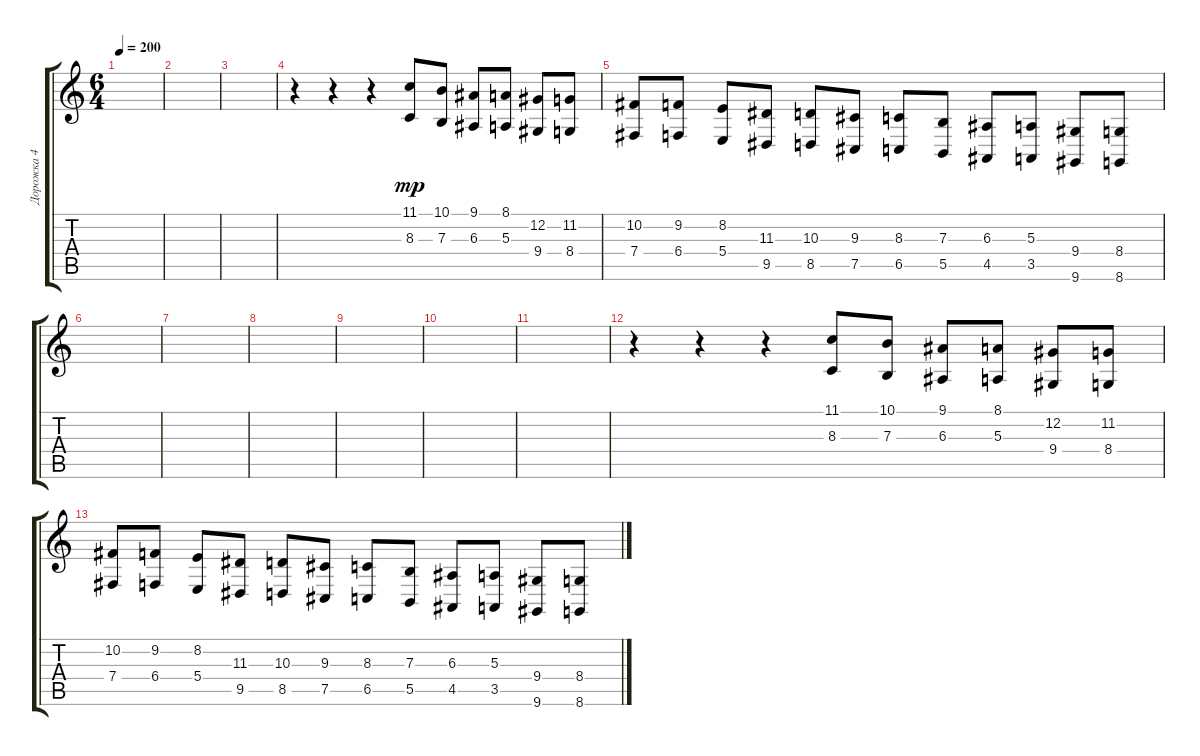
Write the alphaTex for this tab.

\track ("Дорожка 4" "Дорожка 4") {instrument kalimba}
\staff {score tabs}
\tuning (Db4 Ab3 E3 B2 Gb2 B1) {hide}
\ts (6 4)
\tempo 200
\clef g2
\ks c
|
|
|
r.4 r.4 r.4 (11.1 8.3).8{dy mp instrument pad1newage} (10.1 7.3).8 (9.1 6.3).8 (8.1 5.3).8 (12.2 9.4).8 (11.2 8.4).8 |
(10.2 7.4).8 (9.2 6.4).8 (8.2 5.4).8 (11.3 9.5).8 (10.3 8.5).8 (9.3 7.5).8 (8.3 6.5).8 (7.3 5.5).8 (6.3 4.5).8 (5.3 3.5).8 (9.4 9.6).8 (8.4 8.6).8 |
|
|
|
|
|
|
r.4 r.4 r.4 (11.1 8.3).8{instrument pad1newage} (10.1 7.3).8 (9.1 6.3).8 (8.1 5.3).8 (12.2 9.4).8 (11.2 8.4).8 |
(10.2 7.4).8 (9.2 6.4).8 (8.2 5.4).8 (11.3 9.5).8 (10.3 8.5).8 (9.3 7.5).8 (8.3 6.5).8 (7.3 5.5).8 (6.3 4.5).8 (5.3 3.5).8 (9.4 9.6).8 (8.4 8.6).8
